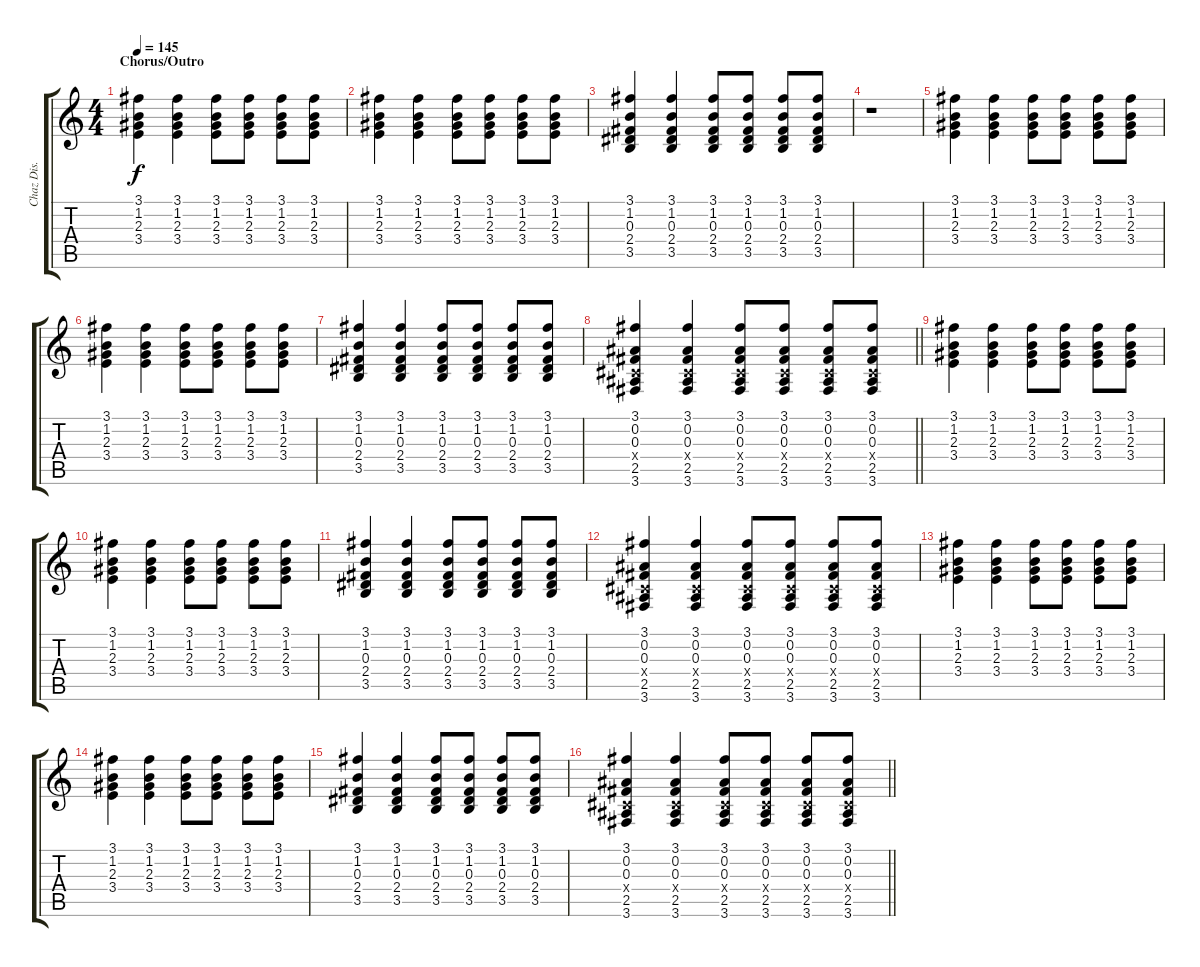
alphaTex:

\track ("Chaz Dis." "Chaz Dis.") {instrument distortionguitar}
\staff {score tabs}
\tuning (Eb4 Bb3 Gb3 Db3 Ab2 Eb2) {hide}
\ts (4 4)
\section ("" "Chorus/Outro")
\tempo 145
\clef g2
\ks c
(3.1 1.2 2.3 3.4).4{dy f volume 6} (3.1 1.2 2.3 3.4).4 (3.1 1.2 2.3 3.4).8 (3.1 1.2 2.3 3.4).8 (3.1 1.2 2.3 3.4).8 (3.1 1.2 2.3 3.4).8 |
(3.1 1.2 2.3 3.4).4 (3.1 1.2 2.3 3.4).4 (3.1 1.2 2.3 3.4).8 (3.1 1.2 2.3 3.4).8 (3.1 1.2 2.3 3.4).8 (3.1 1.2 2.3 3.4).8 |
(3.1 1.2 0.3 2.4 3.5).4 (3.1 1.2 0.3 2.4 3.5).4 (3.1 1.2 0.3 2.4 3.5).8 (3.1 1.2 0.3 2.4 3.5).8 (3.1 1.2 0.3 2.4 3.5).8 (3.1 1.2 0.3 2.4 3.5).8 |
r.1 |
(3.1 1.2 2.3 3.4).4{volume 10} (3.1 1.2 2.3 3.4).4 (3.1 1.2 2.3 3.4).8 (3.1 1.2 2.3 3.4).8 (3.1 1.2 2.3 3.4).8 (3.1 1.2 2.3 3.4).8 |
(3.1 1.2 2.3 3.4).4 (3.1 1.2 2.3 3.4).4 (3.1 1.2 2.3 3.4).8 (3.1 1.2 2.3 3.4).8 (3.1 1.2 2.3 3.4).8 (3.1 1.2 2.3 3.4).8 |
(3.1 1.2 0.3 2.4 3.5).4 (3.1 1.2 0.3 2.4 3.5).4 (3.1 1.2 0.3 2.4 3.5).8 (3.1 1.2 0.3 2.4 3.5).8 (3.1 1.2 0.3 2.4 3.5).8 (3.1 1.2 0.3 2.4 3.5).8 |
\barLineRight lightlight
(3.1 0.2 0.3 0.4{x} 2.5 3.6).4 (3.1 0.2 0.3 0.4{x} 2.5 3.6).4 (3.1 0.2 0.3 0.4{x} 2.5 3.6).8 (3.1 0.2 0.3 0.4{x} 2.5 3.6).8 (3.1 0.2 0.3 0.4{x} 2.5 3.6).8 (3.1 0.2 0.3 0.4{x} 2.5 3.6).8 |
(3.1 1.2 2.3 3.4).4 (3.1 1.2 2.3 3.4).4 (3.1 1.2 2.3 3.4).8 (3.1 1.2 2.3 3.4).8 (3.1 1.2 2.3 3.4).8 (3.1 1.2 2.3 3.4).8 |
(3.1 1.2 2.3 3.4).4 (3.1 1.2 2.3 3.4).4 (3.1 1.2 2.3 3.4).8 (3.1 1.2 2.3 3.4).8 (3.1 1.2 2.3 3.4).8 (3.1 1.2 2.3 3.4).8 |
(3.1 1.2 0.3 2.4 3.5).4 (3.1 1.2 0.3 2.4 3.5).4 (3.1 1.2 0.3 2.4 3.5).8 (3.1 1.2 0.3 2.4 3.5).8 (3.1 1.2 0.3 2.4 3.5).8 (3.1 1.2 0.3 2.4 3.5).8 |
(3.1 0.2 0.3 0.4{x} 2.5 3.6).4 (3.1 0.2 0.3 0.4{x} 2.5 3.6).4 (3.1 0.2 0.3 0.4{x} 2.5 3.6).8 (3.1 0.2 0.3 0.4{x} 2.5 3.6).8 (3.1 0.2 0.3 0.4{x} 2.5 3.6).8 (3.1 0.2 0.3 0.4{x} 2.5 3.6).8 |
(3.1 1.2 2.3 3.4).4 (3.1 1.2 2.3 3.4).4 (3.1 1.2 2.3 3.4).8 (3.1 1.2 2.3 3.4).8 (3.1 1.2 2.3 3.4).8 (3.1 1.2 2.3 3.4).8 |
(3.1 1.2 2.3 3.4).4 (3.1 1.2 2.3 3.4).4 (3.1 1.2 2.3 3.4).8 (3.1 1.2 2.3 3.4).8 (3.1 1.2 2.3 3.4).8 (3.1 1.2 2.3 3.4).8 |
(3.1 1.2 0.3 2.4 3.5).4 (3.1 1.2 0.3 2.4 3.5).4 (3.1 1.2 0.3 2.4 3.5).8 (3.1 1.2 0.3 2.4 3.5).8 (3.1 1.2 0.3 2.4 3.5).8 (3.1 1.2 0.3 2.4 3.5).8 |
\barLineRight lightlight
(3.1 0.2 0.3 0.4{x} 2.5 3.6).4 (3.1 0.2 0.3 0.4{x} 2.5 3.6).4 (3.1 0.2 0.3 0.4{x} 2.5 3.6).8 (3.1 0.2 0.3 0.4{x} 2.5 3.6).8 (3.1 0.2 0.3 0.4{x} 2.5 3.6).8 (3.1 0.2 0.3 0.4{x} 2.5 3.6).8
